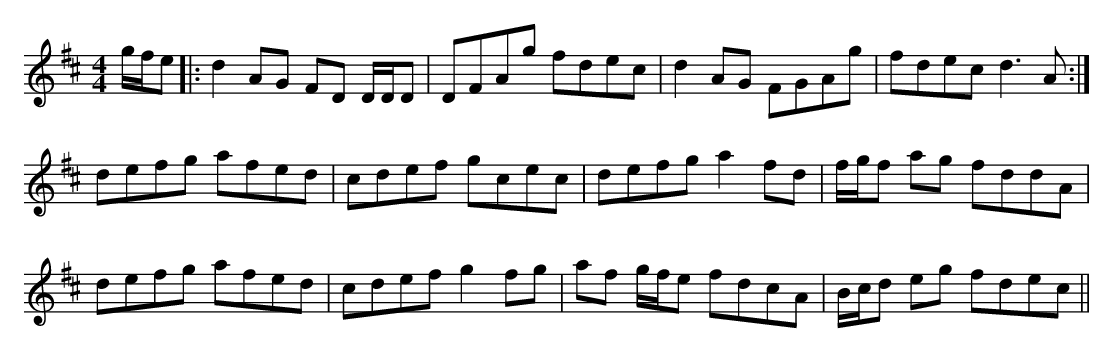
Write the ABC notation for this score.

X:1
M:4/4
K:D
g/f/e|:d2 AG FD D/D/D|DFAg fdec|d2 AG FGAg|fdec d3 A:|
defg afed|cdef gcec|defg a2 fd|f/g/f ag fddA|
defg afed|cdef g2 fg|af g/f/e fdcA|B/c/d eg fdec||
